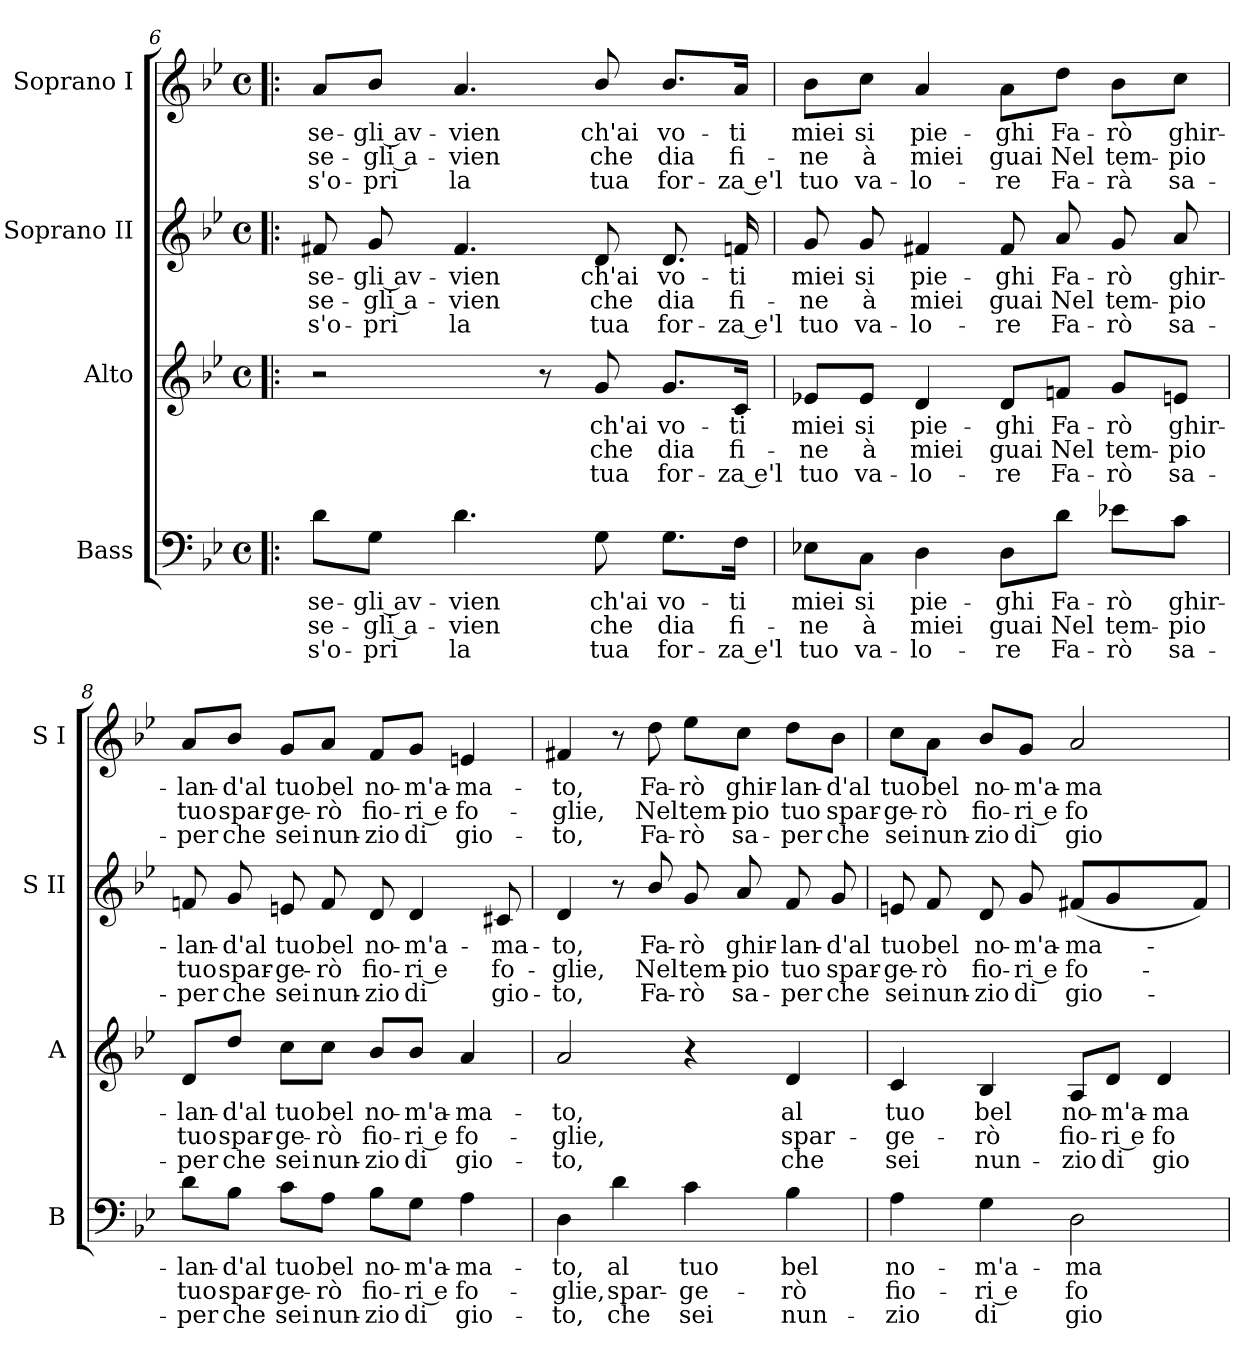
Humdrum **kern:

**kern	**text	**text	**text	**kern	**text	**text	**text	**kern	**text	**text	**text	**kern	**text	**text	**text
*part4	*part4	*part4	*part4	*part3	*part3	*part3	*part3	*part2	*part2	*part2	*part2	*part1	*part1	*part1	*part1
*staff4	*staff4	*staff4	*staff4	*staff3	*staff3	*staff3	*staff3	*staff2	*staff2	*staff2	*staff2	*staff1	*staff1	*staff1	*staff1
*I"Bass	*	*	*	*I"Alto	*	*	*	*I"Soprano II	*	*	*	*I"Soprano I	*	*	*
*I'B	*	*	*	*I'A	*	*	*	*I'S II	*	*	*	*I'S I	*	*	*
*clefF4	*	*	*	*clefG2	*	*	*	*clefG2	*	*	*	*clefG2	*	*	*
*k[b-e-]	*	*	*	*k[b-e-]	*	*	*	*k[b-e-]	*	*	*	*k[b-e-]	*	*	*
*B-:	*	*	*	*B-:	*	*	*	*B-:	*	*	*	*B-:	*	*	*
*M4/4	*	*	*	*M4/4	*	*	*	*M4/4	*	*	*	*M4/4	*	*	*
*met(c)	*	*	*	*met(c)	*	*	*	*met(c)	*	*	*	*met(c)	*	*	*
=6!|:	=6!|:	=6!|:	=6!|:	=6!|:	=6!|:	=6!|:	=6!|:	=6!|:	=6!|:	=6!|:	=6!|:	=6!|:	=6!|:	=6!|:	=6!|:
!	!LO:LY:b	!LO:LY:b	!LO:LY:b	!	!	!	!	!	!LO:LY:b	!LO:LY:b	!LO:LY:b	!	!LO:LY:b	!LO:LY:b	!LO:LY:b
8d\L	se-	-se-	-s'o-	2r	.	.	.	8f#X	se-	-se-	-s'o-	8a/L	se-	-se-	-s'o-
!	!LO:LY:b	!LO:LY:b	!LO:LY:b	!	!	!	!	!	!LO:LY:b	!LO:LY:b	!LO:LY:b	!	!LO:LY:b	!LO:LY:b	!LO:LY:b
8G\J	-gli av-	-gli a-	-pri	.	.	.	.	8g	-gli av-	-gli a-	-pri	8b-/J	-gli av-	-gli a-	-pri
!	!LO:LY:b	!LO:LY:b	!LO:LY:b	!	!	!	!	!	!LO:LY:b	!LO:LY:b	!LO:LY:b	!	!LO:LY:b	!LO:LY:b	!LO:LY:b
4.d	vien	vien	la	.	.	.	.	4.f#	vien	vien	la	4.a	vien	vien	la
.	.	.	.	8r	.	.	.	.	.	.	.	.	.	.	.
!	!LO:LY:b	!LO:LY:b	!LO:LY:b	!	!LO:LY:b	!LO:LY:b	!LO:LY:b	!	!LO:LY:b	!LO:LY:b	!LO:LY:b	!	!LO:LY:b	!LO:LY:b	!LO:LY:b
8G	ch'ai	che	tua	8g	ch'ai	che	tua	8d	ch'ai	che	tua	8b-/	ch'ai	che	tua
!	!LO:LY:b	!LO:LY:b	!LO:LY:b	!	!LO:LY:b	!LO:LY:b	!LO:LY:b	!	!LO:LY:b	!LO:LY:b	!LO:LY:b	!	!LO:LY:b	!LO:LY:b	!LO:LY:b
8.G\L	vo-	-dia	for-	8.g/L	vo-	-dia	for-	8.d	vo-	-dia	for-	8.b-/L	vo-	-dia	for-
!	!LO:LY:b	!LO:LY:b	!LO:LY:b	!	!LO:LY:b	!LO:LY:b	!LO:LY:b	!	!LO:LY:b	!LO:LY:b	!LO:LY:b	!	!LO:LY:b	!LO:LY:b	!LO:LY:b
16F\Jk	-ti	fi-	-za e'l	16c/Jk	-ti	fi-	-za e'l	16fn	-ti	fi-	-za e'l	16a/Jk	-ti	fi-	-za e'l
=7	=7	=7	=7	=7	=7	=7	=7	=7	=7	=7	=7	=7	=7	=7	=7
!	!LO:LY:b	!LO:LY:b	!LO:LY:b	!	!LO:LY:b	!LO:LY:b	!LO:LY:b	!	!LO:LY:b	!LO:LY:b	!LO:LY:b	!	!LO:LY:b	!LO:LY:b	!LO:LY:b
8E-X\L	miei	ne	tuo	8e-X/L	miei	ne	tuo	8g	miei	ne	tuo	8b-\L	miei	ne	tuo
!	!LO:LY:b	!LO:LY:b	!LO:LY:b	!	!LO:LY:b	!LO:LY:b	!LO:LY:b	!	!LO:LY:b	!LO:LY:b	!LO:LY:b	!	!LO:LY:b	!LO:LY:b	!LO:LY:b
8C\J	si	à	va-	8e-/J	si	à	va-	8g	si	à	va-	8cc\J	si	à	va-
!	!LO:LY:b	!LO:LY:b	!LO:LY:b	!	!LO:LY:b	!LO:LY:b	!LO:LY:b	!	!LO:LY:b	!LO:LY:b	!LO:LY:b	!	!LO:LY:b	!LO:LY:b	!LO:LY:b
4D	-pie-	-miei	lo-	4d	-pie-	-miei	lo-	4f#X	-pie-	-miei	lo-	4a	-pie-	-miei	lo-
!	!LO:LY:b	!LO:LY:b	!LO:LY:b	!	!LO:LY:b	!LO:LY:b	!LO:LY:b	!	!LO:LY:b	!LO:LY:b	!LO:LY:b	!	!LO:LY:b	!LO:LY:b	!LO:LY:b
8D\L	-ghi	guai	re	8d/L	-ghi	guai	re	8f#	-ghi	guai	re	8a\L	-ghi	guai	re
!	!LO:LY:b	!LO:LY:b	!LO:LY:b	!	!LO:LY:b	!LO:LY:b	!LO:LY:b	!	!LO:LY:b	!LO:LY:b	!LO:LY:b	!	!LO:LY:b	!LO:LY:b	!LO:LY:b
8d\J	Fa-	-Nel	Fa-	8fn/J	Fa-	-Nel	Fa-	8a	Fa-	-Nel	Fa-	8dd\J	Fa-	-Nel	Fa-
!	!LO:LY:b	!LO:LY:b	!LO:LY:b	!	!LO:LY:b	!LO:LY:b	!LO:LY:b	!	!LO:LY:b	!LO:LY:b	!LO:LY:b	!	!LO:LY:b	!LO:LY:b	!LO:LY:b
8e-X\L	-rò	tem-	-rò	8g/L	-rò	tem-	-rò	8g	-rò	tem-	-rò	8b-\L	-rò	tem-	-rà
!	!LO:LY:b	!LO:LY:b	!LO:LY:b	!	!LO:LY:b	!LO:LY:b	!LO:LY:b	!	!LO:LY:b	!LO:LY:b	!LO:LY:b	!	!LO:LY:b	!LO:LY:b	!LO:LY:b
8c\J	ghir-	-pio	sa-	8en/J	ghir-	-pio	sa-	8a	ghir-	-pio	sa-	8cc\J	ghir-	-pio	sa-
!!LO:LB:g=z
=8	=8	=8	=8	=8	=8	=8	=8	=8	=8	=8	=8	=8	=8	=8	=8
!	!LO:LY:b	!LO:LY:b	!LO:LY:b	!	!LO:LY:b	!LO:LY:b	!LO:LY:b	!	!LO:LY:b	!LO:LY:b	!LO:LY:b	!	!LO:LY:b	!LO:LY:b	!LO:LY:b
8d\L	-lan-	-tuo	per	8d/L	-lan-	-tuo	per	8fn	-lan-	-tuo	per	8a/L	-lan-	-tuo	per
!	!LO:LY:b	!LO:LY:b	!LO:LY:b	!	!LO:LY:b	!LO:LY:b	!LO:LY:b	!	!LO:LY:b	!LO:LY:b	!LO:LY:b	!	!LO:LY:b	!LO:LY:b	!LO:LY:b
8B-\J	d'al	spar-	-che	8dd/J	d'al	spar-	-che	8g	d'al	spar-	-che	8b-/J	d'al	spar-	-che
!	!LO:LY:b	!LO:LY:b	!LO:LY:b	!	!LO:LY:b	!LO:LY:b	!LO:LY:b	!	!LO:LY:b	!LO:LY:b	!LO:LY:b	!	!LO:LY:b	!LO:LY:b	!LO:LY:b
8c\L	tuo	ge-	-sei	8cc\L	tuo	ge-	-sei	8en	tuo	ge-	-sei	8g/L	tuo	ge-	-sei
!	!LO:LY:b	!LO:LY:b	!LO:LY:b	!	!LO:LY:b	!LO:LY:b	!LO:LY:b	!	!LO:LY:b	!LO:LY:b	!LO:LY:b	!	!LO:LY:b	!LO:LY:b	!LO:LY:b
8A\J	bel	rò	nun-	8cc\J	bel	rò	nun-	8f	bel	rò	nun-	8a/J	bel	rò	nun-
!	!LO:LY:b	!LO:LY:b	!LO:LY:b	!	!LO:LY:b	!LO:LY:b	!LO:LY:b	!	!LO:LY:b	!LO:LY:b	!LO:LY:b	!	!LO:LY:b	!LO:LY:b	!LO:LY:b
8B-\L	-no-	-fio-	-zio	8b-/L	-no-	-fio-	-zio	8d	-no-	-fio-	-zio	8f/L	-no-	-fio-	-zio
!	!LO:LY:b	!LO:LY:b	!LO:LY:b	!	!LO:LY:b	!LO:LY:b	!LO:LY:b	!	!LO:LY:b	!LO:LY:b	!LO:LY:b	!	!LO:LY:b	!LO:LY:b	!LO:LY:b
8G\J	m'a-	-ri e	di	8b-/J	m'a-	-ri e	di	4d	m'a-	-ri e	di	8g/J	m'a-	-ri e	di
!	!LO:LY:b	!LO:LY:b	!LO:LY:b	!	!LO:LY:b	!LO:LY:b	!LO:LY:b	!	!	!	!	!	!LO:LY:b	!LO:LY:b	!LO:LY:b
4A	ma-	-fo-	-gio-	4a	ma-	-fo-	-gio-	.	.	.	.	4en	ma-	-fo-	-gio-
!	!	!	!	!	!	!	!	!	!LO:LY:b	!LO:LY:b	!LO:LY:b	!	!	!	!
.	.	.	.	.	.	.	.	8c#X	ma-	-fo-	-gio-	.	.	.	.
=9	=9	=9	=9	=9	=9	=9	=9	=9	=9	=9	=9	=9	=9	=9	=9
!	!LO:LY:b	!LO:LY:b	!LO:LY:b	!	!LO:LY:b	!LO:LY:b	!LO:LY:b	!	!LO:LY:b	!LO:LY:b	!LO:LY:b	!	!LO:LY:b	!LO:LY:b	!LO:LY:b
4D	-to,	glie,	to,	2a	-to,	glie,	to,	4d	-to,	glie,	to,	4f#X	-to,	glie,	to,
!	!LO:LY:b	!LO:LY:b	!LO:LY:b	!	!	!	!	!	!	!	!	!	!	!	!
4d	al	spar-	-che	.	.	.	.	8r	.	.	.	8r	.	.	.
!	!	!	!	!	!	!	!	!	!LO:LY:b	!LO:LY:b	!LO:LY:b	!	!LO:LY:b	!LO:LY:b	!LO:LY:b
.	.	.	.	.	.	.	.	8b-/	Fa-	-Nel	Fa-	8dd	Fa-	-Nel	Fa-
!	!LO:LY:b	!LO:LY:b	!LO:LY:b	!	!	!	!	!	!LO:LY:b	!LO:LY:b	!LO:LY:b	!	!LO:LY:b	!LO:LY:b	!LO:LY:b
4c	tuo	ge-	-sei	4r	.	.	.	8g	-rò	tem-	-rò	8ee-\L	-rò	tem-	-rò
!	!	!	!	!	!	!	!	!	!LO:LY:b	!LO:LY:b	!LO:LY:b	!	!LO:LY:b	!LO:LY:b	!LO:LY:b
.	.	.	.	.	.	.	.	8a	ghir-	-pio	sa-	8cc\J	ghir-	-pio	sa-
!	!LO:LY:b	!LO:LY:b	!LO:LY:b	!	!LO:LY:b	!LO:LY:b	!LO:LY:b	!	!LO:LY:b	!LO:LY:b	!LO:LY:b	!	!LO:LY:b	!LO:LY:b	!LO:LY:b
4B-	bel	rò	nun-	4d	al	spar-	-che	8f	-lan-	-tuo	per	8dd\L	-lan-	-tuo	per
!	!	!	!	!	!	!	!	!	!LO:LY:b	!LO:LY:b	!LO:LY:b	!	!LO:LY:b	!LO:LY:b	!LO:LY:b
.	.	.	.	.	.	.	.	8g	d'al	spar-	-che	8b-\J	d'al	spar-	-che
=10	=10	=10	=10	=10	=10	=10	=10	=10	=10	=10	=10	=10	=10	=10	=10
!	!LO:LY:b	!LO:LY:b	!LO:LY:b	!	!LO:LY:b	!LO:LY:b	!LO:LY:b	!	!LO:LY:b	!LO:LY:b	!LO:LY:b	!	!LO:LY:b	!LO:LY:b	!LO:LY:b
4A	-no-	-fio-	-zio	4c	tuo	ge-	-sei	8en	tuo	ge-	-sei	8cc\L	tuo	ge-	-sei
!	!	!	!	!	!	!	!	!	!LO:LY:b	!LO:LY:b	!LO:LY:b	!	!LO:LY:b	!LO:LY:b	!LO:LY:b
.	.	.	.	.	.	.	.	8f	bel	rò	nun-	8a\J	bel	rò	nun-
!	!LO:LY:b	!LO:LY:b	!LO:LY:b	!	!LO:LY:b	!LO:LY:b	!LO:LY:b	!	!LO:LY:b	!LO:LY:b	!LO:LY:b	!	!LO:LY:b	!LO:LY:b	!LO:LY:b
4G	m'a-	-ri e	di	4B-	bel	rò	nun-	8d	-no-	-fio-	-zio	8b-/L	-no-	-fio-	-zio
!	!	!	!	!	!	!	!	!	!LO:LY:b	!LO:LY:b	!LO:LY:b	!	!LO:LY:b	!LO:LY:b	!LO:LY:b
.	.	.	.	.	.	.	.	8g	m'a-	-ri e	di	8g/J	m'a-	-ri e	di
!	!LO:LY:b	!LO:LY:b	!LO:LY:b	!	!LO:LY:b	!LO:LY:b	!LO:LY:b	!	!LO:LY:b	!LO:LY:b	!LO:LY:b	!	!LO:LY:b	!LO:LY:b	!LO:LY:b
2D	ma-	-fo-	-gio-	8A/L	-no-	-fio-	-zio	(<8f#XL	ma-	fo-	gio-	2a	ma-	-fo-	-gio-
!	!	!	!	!	!LO:LY:b	!LO:LY:b	!LO:LY:b	!	!	!	!	!	!	!	!
.	.	.	.	8d/J	m'a-	-ri e	di	4g	.	.	.	.	.	.	.
!	!	!	!	!	!LO:LY:b	!LO:LY:b	!LO:LY:b	!	!	!	!	!	!	!	!
.	.	.	.	4d	ma-	-fo-	-gio-	.	.	.	.	.	.	.	.
.	.	.	.	.	.	.	.	8f#J)	.	.	.	.	.	.	.
=	=	=	=	=	=	=	=	=	=	=	=	=	=	=	=
*-	*-	*-	*-	*-	*-	*-	*-	*-	*-	*-	*-	*-	*-	*-	*-
